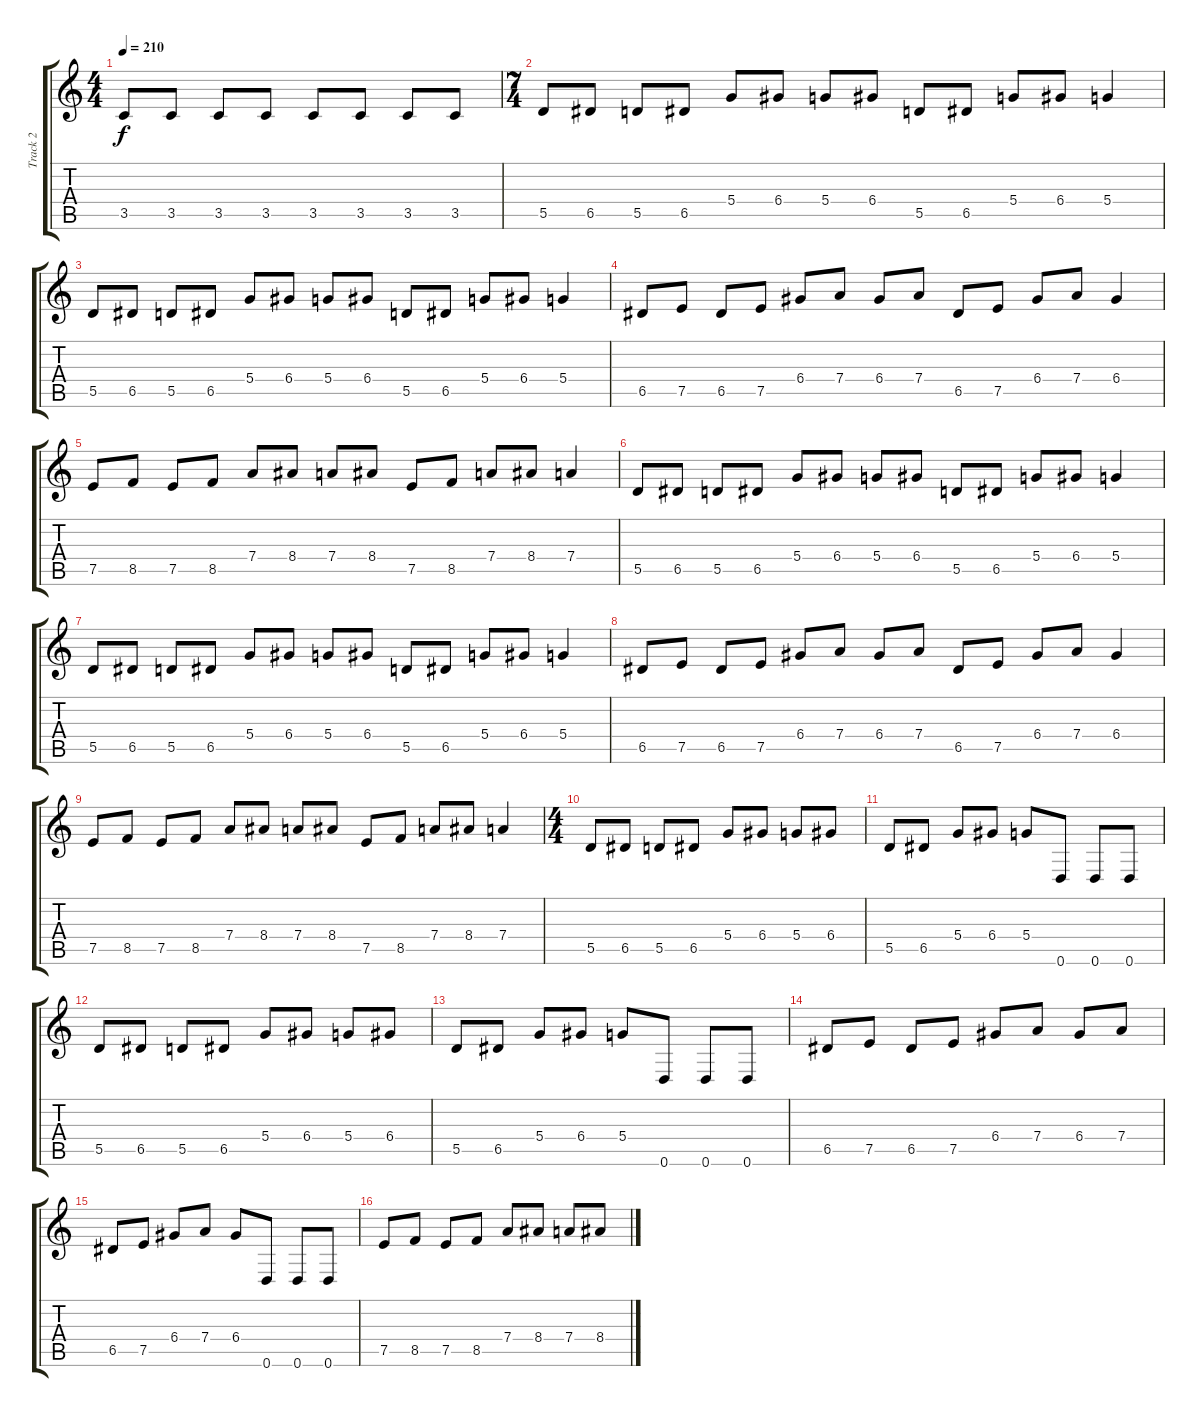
\track ("Track 2" "Track 2") {instrument distortionguitar}
\staff {score tabs}
\tuning (E4 B3 G3 D3 A2 D2) {hide}
\ts (4 4)
\tempo 210
\clef g2
\ks c
3.5.8{dy f} 3.5.8 3.5.8 3.5.8 3.5.8 3.5.8 3.5.8 3.5.8 |
\ts (7 4)
5.5.8 6.5.8 5.5.8 6.5.8 5.4.8 6.4.8 5.4.8 6.4.8 5.5.8 6.5.8 5.4.8 6.4.8 5.4.4 |
5.5.8 6.5.8 5.5.8 6.5.8 5.4.8 6.4.8 5.4.8 6.4.8 5.5.8 6.5.8 5.4.8 6.4.8 5.4.4 |
6.5.8 7.5.8 6.5.8 7.5.8 6.4.8 7.4.8 6.4.8 7.4.8 6.5.8 7.5.8 6.4.8 7.4.8 6.4.4 |
7.5.8 8.5.8 7.5.8 8.5.8 7.4.8 8.4.8 7.4.8 8.4.8 7.5.8 8.5.8 7.4.8 8.4.8 7.4.4 |
5.5.8 6.5.8 5.5.8 6.5.8 5.4.8 6.4.8 5.4.8 6.4.8 5.5.8 6.5.8 5.4.8 6.4.8 5.4.4 |
5.5.8 6.5.8 5.5.8 6.5.8 5.4.8 6.4.8 5.4.8 6.4.8 5.5.8 6.5.8 5.4.8 6.4.8 5.4.4 |
6.5.8 7.5.8 6.5.8 7.5.8 6.4.8 7.4.8 6.4.8 7.4.8 6.5.8 7.5.8 6.4.8 7.4.8 6.4.4 |
7.5.8 8.5.8 7.5.8 8.5.8 7.4.8 8.4.8 7.4.8 8.4.8 7.5.8 8.5.8 7.4.8 8.4.8 7.4.4 |
\ts (4 4)
5.5.8 6.5.8 5.5.8 6.5.8 5.4.8 6.4.8 5.4.8 6.4.8 |
5.5.8 6.5.8 5.4.8 6.4.8 5.4.8 0.6.8 0.6.8 0.6.8 |
5.5.8 6.5.8 5.5.8 6.5.8 5.4.8 6.4.8 5.4.8 6.4.8 |
5.5.8 6.5.8 5.4.8 6.4.8 5.4.8 0.6.8 0.6.8 0.6.8 |
6.5.8 7.5.8 6.5.8 7.5.8 6.4.8 7.4.8 6.4.8 7.4.8 |
6.5.8 7.5.8 6.4.8 7.4.8 6.4.8 0.6.8 0.6.8 0.6.8 |
7.5.8 8.5.8 7.5.8 8.5.8 7.4.8 8.4.8 7.4.8 8.4.8
